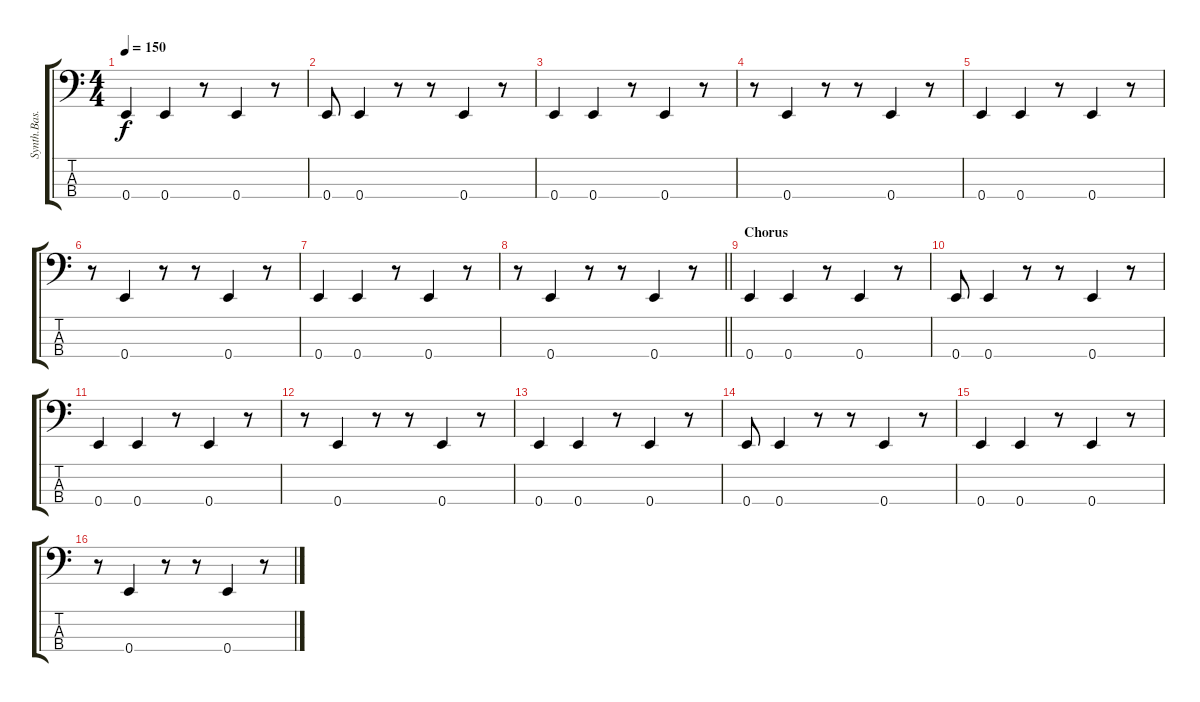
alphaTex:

\track ("Synth.Bas.2." "Synth.Bas.") {instrument synthbass2}
\staff {score tabs}
\tuning (G2 D2 A1 E1) {hide}
\ts (4 4)
\tempo 150
\clef f4
\ks c
0.4.4{dy f} 0.4.4 r.8 0.4.4 r.8 |
0.4.8 0.4.4 r.8 r.8 0.4.4 r.8 |
0.4.4 0.4.4 r.8 0.4.4 r.8 |
r.8 0.4.4 r.8 r.8 0.4.4 r.8 |
0.4.4 0.4.4 r.8 0.4.4 r.8 |
r.8 0.4.4 r.8 r.8 0.4.4 r.8 |
0.4.4 0.4.4 r.8 0.4.4 r.8 |
\barLineRight lightlight
r.8 0.4.4 r.8 r.8 0.4.4 r.8 |
\section ("" "Chorus")
0.4.4 0.4.4 r.8 0.4.4 r.8 |
0.4.8 0.4.4 r.8 r.8 0.4.4 r.8 |
0.4.4 0.4.4 r.8 0.4.4 r.8 |
r.8 0.4.4 r.8 r.8 0.4.4 r.8 |
0.4.4 0.4.4 r.8 0.4.4 r.8 |
0.4.8 0.4.4 r.8 r.8 0.4.4 r.8 |
0.4.4 0.4.4 r.8 0.4.4 r.8 |
r.8 0.4.4 r.8 r.8 0.4.4 r.8
